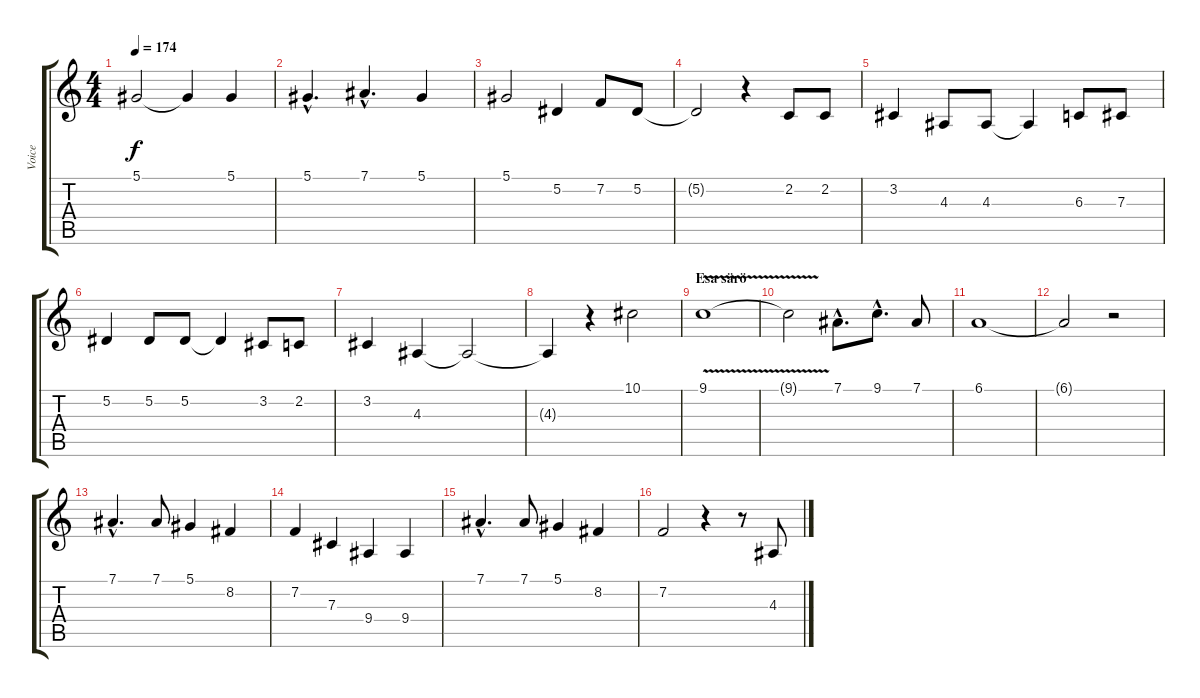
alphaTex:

\track ("Voice" "Voice") {instrument trumpet}
\staff {score tabs}
\tuning (Eb4 Bb3 Gb3 Db3 Ab2 Eb2) {hide}
\ts (4 4)
\tempo 174
\clef g2
\ks c
5.1.2{dy f} 5.1{t}.4 5.1.4 |
5.1{hac}.4{d} 7.1{hac}.4{d} 5.1.4 |
5.1.2 5.2.4 7.2.8 5.2.8 |
5.2{t}.2 r.4 2.2.8 2.2.8 |
3.2.4 4.3.8 4.3.8 4.3{t}.4 6.3.8 7.3.8 |
5.2.4 5.2.8 5.2.8 5.2{t}.4 3.2.8 2.2.8 |
3.2.4 4.3.4 4.3{t}.2 |
4.3{t}.4 r.4 10.1.2 |
\section ("" "Esa särö")
9.1{v}.1 |
9.1{t}.2 7.1{hac}.8{d} 9.1{hac}.8{d} 7.1.8 |
6.1.1 |
6.1{t}.2 r.2 |
7.1{hac}.4{d} 7.1.8 5.1.4 8.2.4 |
7.2.4 7.3.4 9.4.4 9.4.4 |
7.1{hac}.4{d} 7.1.8 5.1.4 8.2.4 |
7.2.2 r.4 r.8 4.3.8
